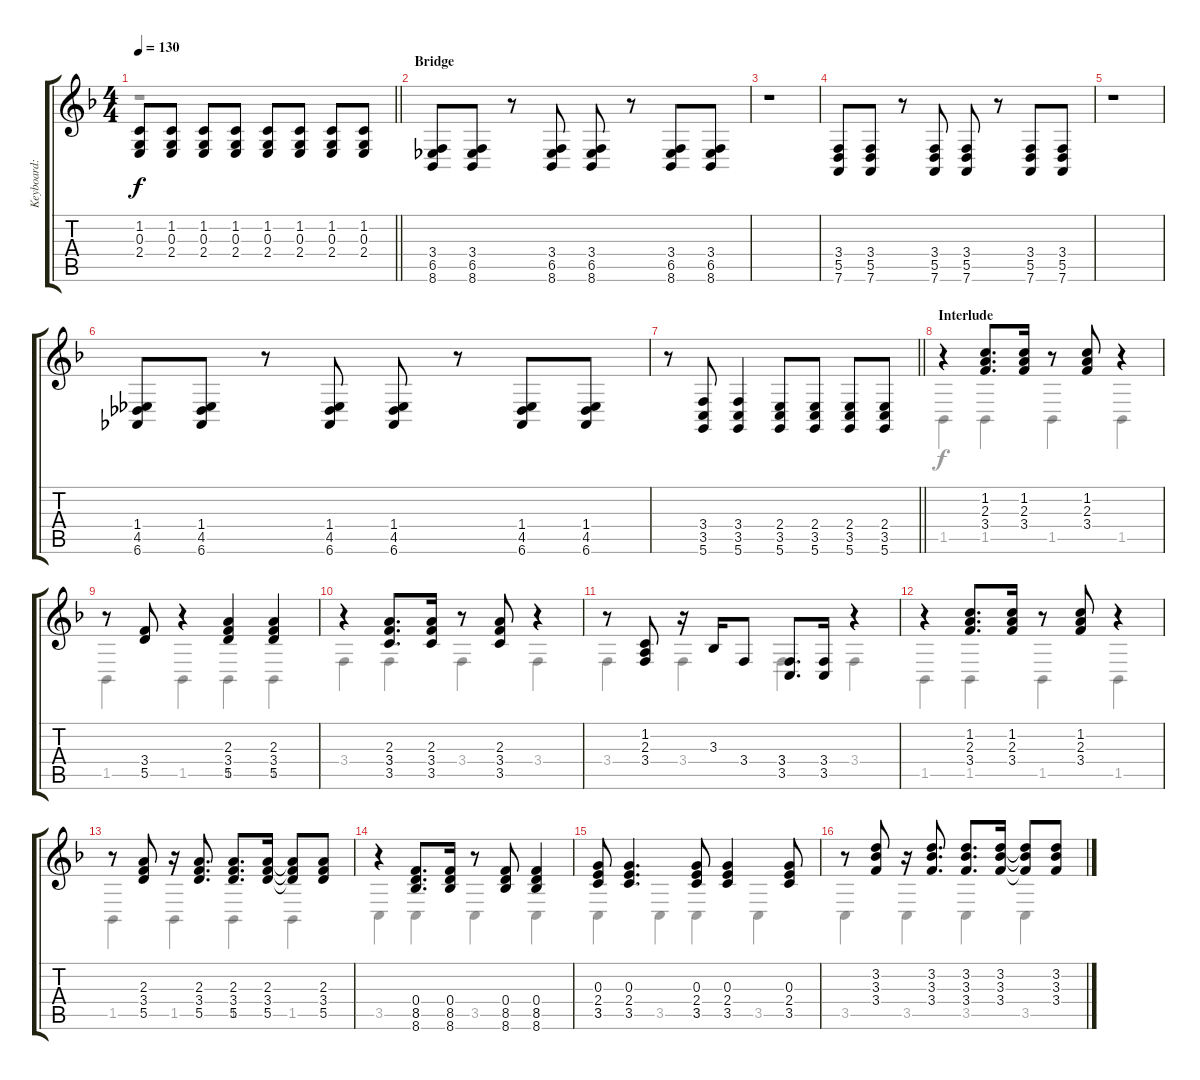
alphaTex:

\track ("Keyboard: Tsumugi Kotobuki" "Keyboard: ") {instrument electricgrandpiano}
\staff {score tabs}
\tuning (E4 B3 G3 D3 A2 D2) {hide}
\voice
\ts (4 4)
\tempo 130
\clef g2
\barLineRight lightlight
\ks f
(1.2 0.3 2.4).8{dy f} (1.2 0.3 2.4).8 (1.2 0.3 2.4).8 (1.2 0.3 2.4).8 (1.2 0.3 2.4).8 (1.2 0.3 2.4).8 (1.2 0.3 2.4).8 (1.2 0.3 2.4).8 |
\section ("" "Bridge")
(3.4 6.5 8.6).8 (3.4 6.5 8.6).8 r.8 (3.4 6.5 8.6).8 (3.4 6.5 8.6).8 r.8 (3.4 6.5 8.6).8 (3.4 6.5 8.6).8 |
r.1 |
(3.4 5.5 7.6).8 (3.4 5.5 7.6).8 r.8 (3.4 5.5 7.6).8 (3.4 5.5 7.6).8 r.8 (3.4 5.5 7.6).8 (3.4 5.5 7.6).8 |
r.1 |
(1.4 4.5 6.6).8 (1.4 4.5 6.6).8 r.8 (1.4 4.5 6.6).8 (1.4 4.5 6.6).8 r.8 (1.4 4.5 6.6).8 (1.4 4.5 6.6).8 |
\barLineRight lightlight
r.8 (3.4 3.5 5.6).8 (3.4 3.5 5.6).4 (2.4 3.5 5.6).8 (2.4 3.5 5.6).8 (2.4 3.5 5.6).8 (2.4 3.5 5.6).8 |
\section ("" "Interlude")
r.4{ot 8vb} (1.2 2.3 3.4).8{d ot 8vb} (1.2 2.3 3.4).16{ot 8vb} r.8{ot 8vb} (1.2 2.3 3.4).8{ot 8vb} r.4 |
r.8{ot 8vb} (3.4 5.5).8{ot 8vb} r.4{ot 8vb} (2.3 3.4 5.5).4{ot 8vb} (2.3 3.4 5.5).4{ot 8vb} |
r.4{ot 8vb} (2.3 3.4 3.5).8{d ot 8vb} (2.3 3.4 3.5).16{ot 8vb} r.8{ot 8vb} (2.3 3.4 3.5).8{ot 8vb} r.4 |
r.8 (1.2 2.3 3.4).8 r.16 3.3.16 3.4.8 (3.4 3.5).8{d} (3.4 3.5).16 r.4 |
r.4{ot 8vb} (1.2 2.3 3.4).8{d ot 8vb} (1.2 2.3 3.4).16{ot 8vb} r.8{ot 8vb} (1.2 2.3 3.4).8{ot 8vb} r.4 |
r.8 (2.3 3.4 5.5).8{ot 8vb} r.16{ot 8vb} (2.3 3.4 5.5).8{d ot 8vb} (2.3 3.4 5.5).8{d ot 8vb} (2.3 3.4 5.5).16{ot 8vb} (2.3{t} 3.4{t} 5.5{t}).8{ot 8vb} (2.3 3.4 5.5).8{ot 8vb} |
r.4{ot 8vb} (0.4 8.5 8.6).8{d ot 8vb} (0.4 8.5 8.6).16{ot 8vb} r.8{ot 8vb} (0.4 8.5 8.6).8{ot 8vb} (0.4 8.5 8.6).4{ot 8vb} |
(0.3 2.4 3.5).8{ot 8vb} (0.3 2.4 3.5).4{d ot 8vb} (0.3 2.4 3.5).8{ot 8vb} (0.3 2.4 3.5).4{ot 8vb} (0.3 2.4 3.5).8{ot 8vb} |
r.8{ot 8vb} (3.2 3.3 3.4).8{ot 8vb} r.16{ot 8vb} (3.2 3.3 3.4).8{d ot 8vb} (3.2 3.3 3.4).8{d ot 8vb} (3.2 3.3 3.4).16{ot 8vb} (3.2{t} 3.3{t} 3.4{t}).8{ot 8vb} (3.2 3.3 3.4).8{ot 8vb}
\voice
\clef g2
\ottava regular
\simile none
\barLineRight lightlight
\ks f
r.1{dy f} |
|
|
|
|
|
\barLineRight lightlight
|
1.5.4 1.5.4 1.5.4 1.5.4 |
1.5.4 1.5.4 1.5.4 1.5.4 |
3.4.4 3.4.4 3.4.4 3.4.4 |
3.4.4 3.4.4 3.4.4 3.4.4 |
1.5.4 1.5.4 1.5.4 1.5.4 |
1.5.4 1.5.4 1.5.4 1.5.4 |
3.5.4 3.5.4 3.5.4 3.5.4 |
3.5.4 3.5.4 3.5.4 3.5.4 |
3.5.4 3.5.4 3.5.4 3.5.4
